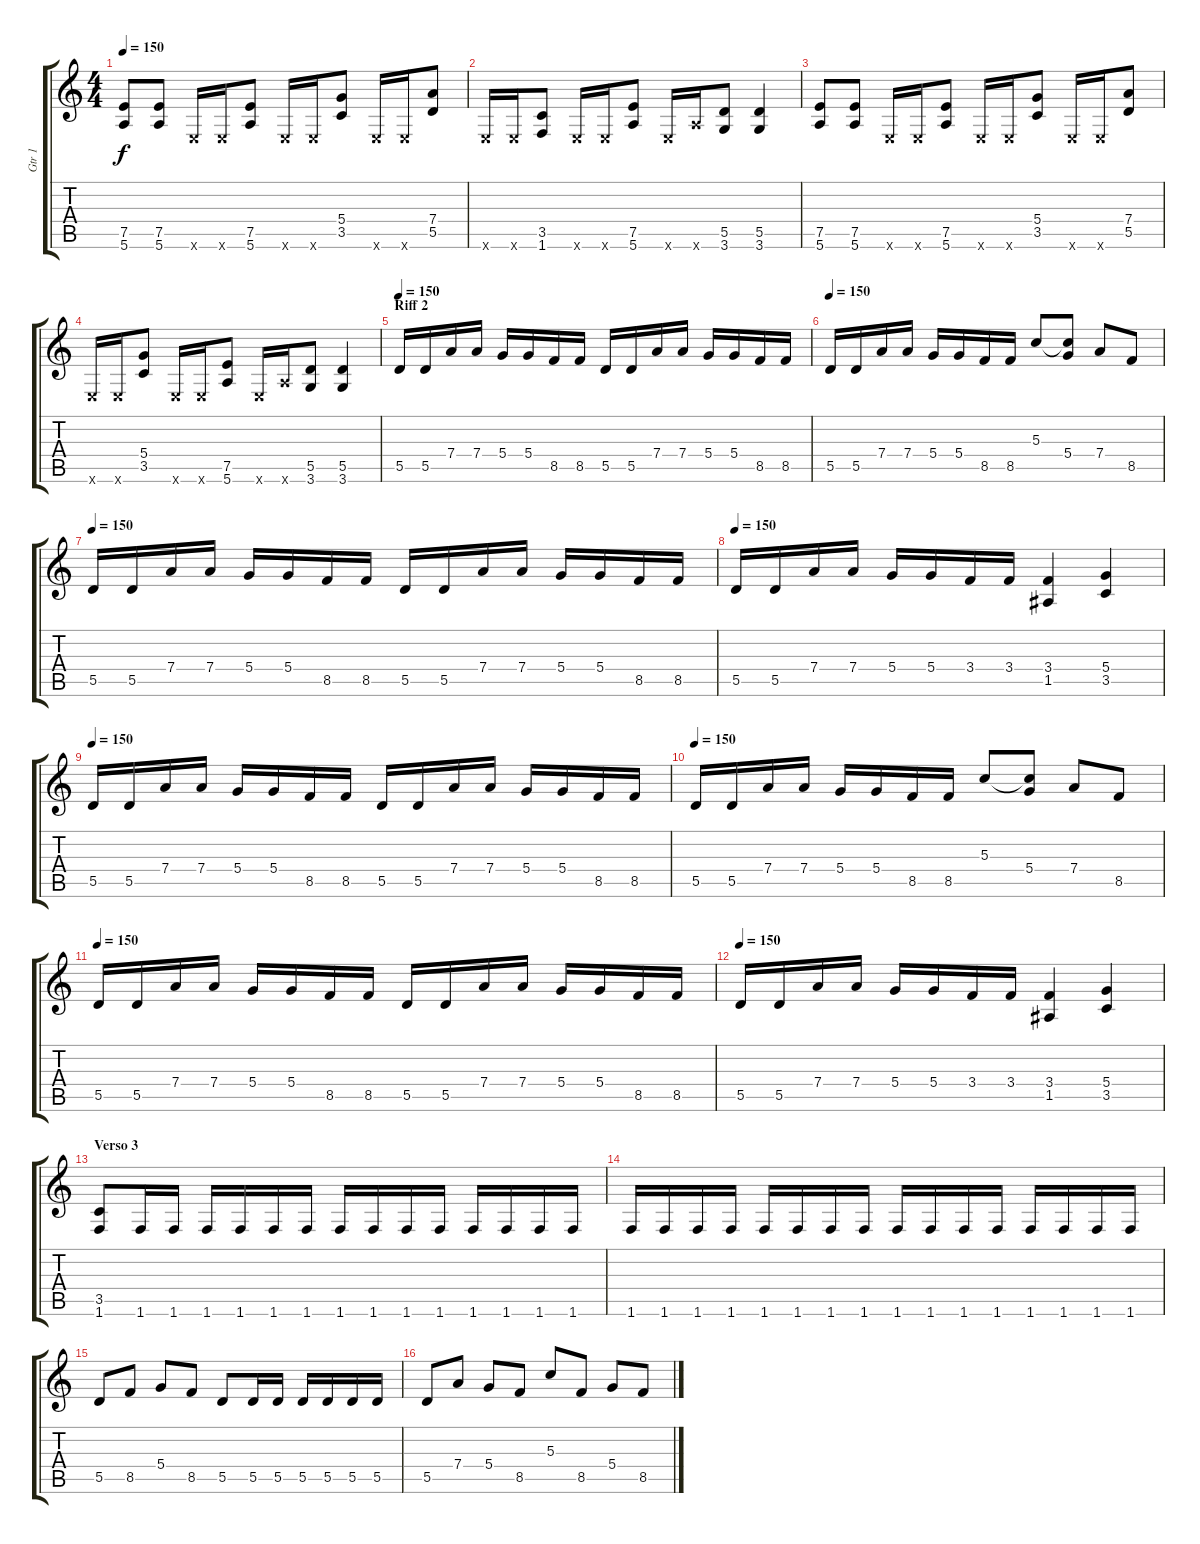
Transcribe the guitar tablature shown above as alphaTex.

\track ("Gtr 1" "Gtr 1") {instrument distortionguitar}
\staff {score tabs}
\tuning (E4 B3 G3 D3 A2 E2) {hide}
\ts (4 4)
\tempo 150
\clef g2
\ks c
(7.5 5.6).8{dy f} (7.5 5.6).8 0.6{x}.16 0.6{x}.16 (7.5 5.6).8 0.6{x}.16 0.6{x}.16 (5.4 3.5).8 0.6{x}.16 0.6{x}.16 (7.4 5.5).8 |
0.6{x}.16 0.6{x}.16 (3.5 1.6).8 0.6{x}.16 0.6{x}.16 (7.5 5.6).8 0.6{x}.16 5.6{x}.16 (5.5 3.6).8 (5.5 3.6).4 |
(7.5 5.6).8 (7.5 5.6).8 0.6{x}.16 0.6{x}.16 (7.5 5.6).8 0.6{x}.16 0.6{x}.16 (5.4 3.5).8 0.6{x}.16 0.6{x}.16 (7.4 5.5).8 |
0.6{x}.16 0.6{x}.16 (5.4 3.5).8 0.6{x}.16 0.6{x}.16 (7.5 5.6).8 0.6{x}.16 5.6{x}.16 (5.5 3.6).8 (5.5 3.6).4 |
\section ("" "Riff 2")
\tempo 150
5.5.16 5.5.16 7.4.16 7.4.16 5.4.16 5.4.16 8.5.16 8.5.16 5.5.16 5.5.16 7.4.16 7.4.16 5.4.16 5.4.16 8.5.16 8.5.16 |
\tempo 150
5.5.16 5.5.16 7.4.16 7.4.16 5.4.16 5.4.16 8.5.16 8.5.16 5.3.8 (5.3{t} 5.4).8 7.4.8 8.5.8 |
\tempo 150
5.5.16 5.5.16 7.4.16 7.4.16 5.4.16 5.4.16 8.5.16 8.5.16 5.5.16 5.5.16 7.4.16 7.4.16 5.4.16 5.4.16 8.5.16 8.5.16 |
\tempo 150
5.5.16 5.5.16 7.4.16 7.4.16 5.4.16 5.4.16 3.4.16 3.4.16 (3.4 1.5).4 (5.4 3.5).4 |
\tempo 150
5.5.16 5.5.16 7.4.16 7.4.16 5.4.16 5.4.16 8.5.16 8.5.16 5.5.16 5.5.16 7.4.16 7.4.16 5.4.16 5.4.16 8.5.16 8.5.16 |
\tempo 150
5.5.16 5.5.16 7.4.16 7.4.16 5.4.16 5.4.16 8.5.16 8.5.16 5.3.8 (5.3{t} 5.4).8 7.4.8 8.5.8 |
\tempo 150
5.5.16 5.5.16 7.4.16 7.4.16 5.4.16 5.4.16 8.5.16 8.5.16 5.5.16 5.5.16 7.4.16 7.4.16 5.4.16 5.4.16 8.5.16 8.5.16 |
\tempo 150
5.5.16 5.5.16 7.4.16 7.4.16 5.4.16 5.4.16 3.4.16 3.4.16 (3.4 1.5).4 (5.4 3.5).4 |
\section ("" "Verso 3")
(3.5 1.6).8 1.6.16 1.6.16 1.6.16 1.6.16 1.6.16 1.6.16 1.6.16 1.6.16 1.6.16 1.6.16 1.6.16 1.6.16 1.6.16 1.6.16 |
1.6.16 1.6.16 1.6.16 1.6.16 1.6.16 1.6.16 1.6.16 1.6.16 1.6.16 1.6.16 1.6.16 1.6.16 1.6.16 1.6.16 1.6.16 1.6.16 |
5.5.8 8.5.8 5.4.8 8.5.8 5.5.8 5.5.16 5.5.16 5.5.16 5.5.16 5.5.16 5.5.16 |
5.5.8 7.4.8 5.4.8 8.5.8 5.3.8 8.5.8 5.4.8 8.5.8
